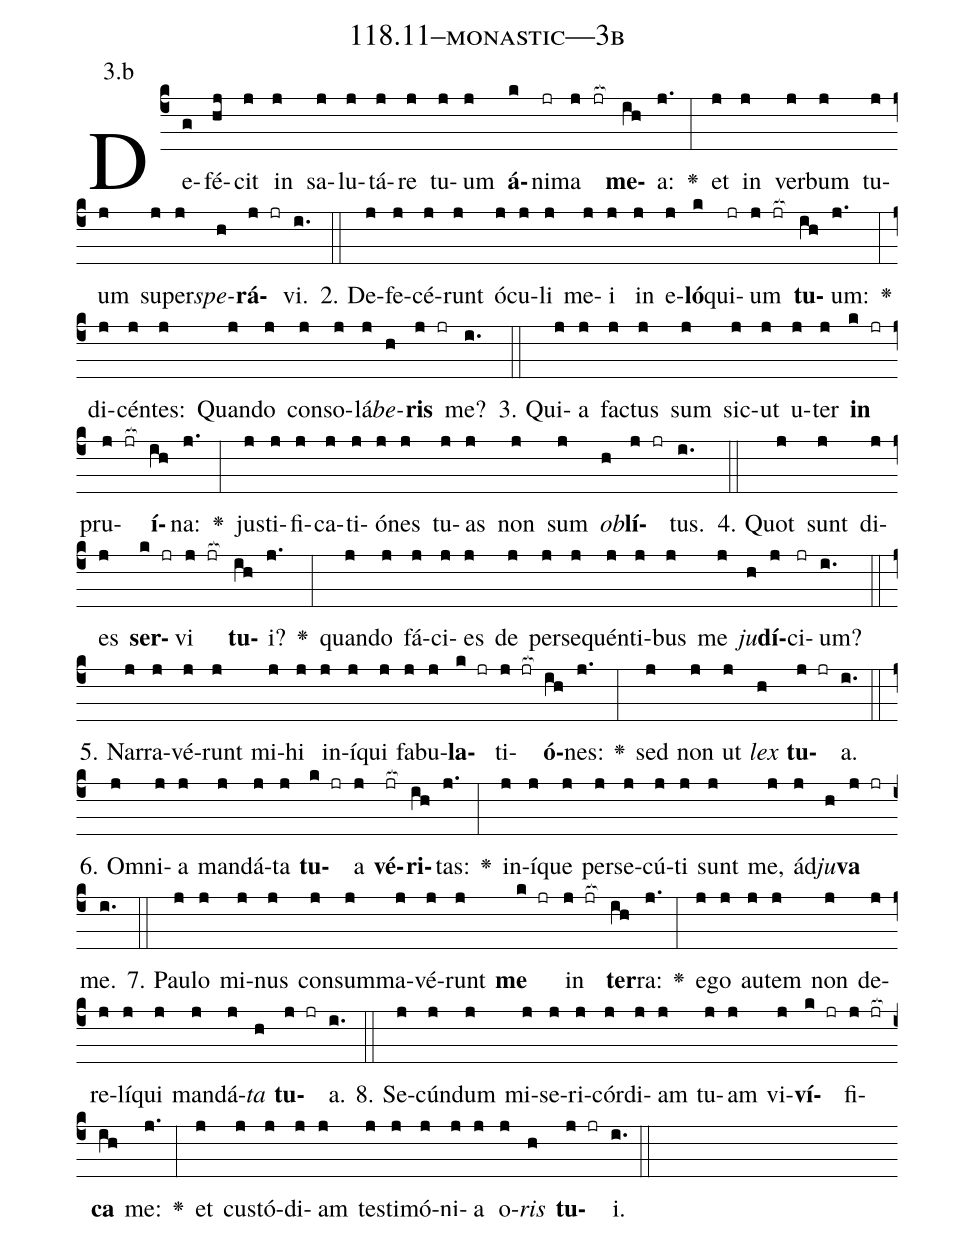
name: 118.11--monastic---3b;
annotation: 3.b;
%%
(c4)De(g)fé(hj)cit(j) in(j) sa(j)lu(j)tá(j)re(j) tu(j)um(j) <b>á</b>(k)ni(jr)ma(j jr[ocb:1{]) <b>me</b>(ih[ocb:0}])a:(j.) <v>\greheightstar</v>(:) et(j) in(j) ver(j)bum(j) tu(j)um(j) su(j)per(j)<i>spe</i>(h)<b>rá</b>(j jr)vi.(i.) (::)
2. De(j)fe(j)cé(j)runt(j) ó(j)cu(j)li(j) me(j)i(j) in(j) e(j)<b>ló</b>(k)qui(jr)um(j jr[ocb:1{]) <b>tu</b>(ih[ocb:0}])um:(j.) <v>\greheightstar</v>(:) di(j)cén(j)tes:(j) Quan(j)do(j) con(j)so(j)lá(j)<i>be</i>(h)<b>ris</b>(j jr) me?(i.) (::)
3. Qui(j)a(j) fac(j)tus(j) sum(j) sic(j)ut(j) u(j)ter(j) <b>in</b>(k jr) pru(j jr[ocb:1{])<b>í</b>(ih[ocb:0}])na:(j.) <v>\greheightstar</v>(:) jus(j)ti(j)fi(j)ca(j)ti(j)ó(j)nes(j) tu(j)as(j) non(j) sum(j) <i>ob</i>(h)<b>lí</b>(j jr)tus.(i.) (::)
4. Quot(j) sunt(j) di(j)es(j) <b>ser</b>(k jr)vi(j jr[ocb:1{]) <b>tu</b>(ih[ocb:0}])i?(j.) <v>\greheightstar</v>(:) quan(j)do(j) fá(j)ci(j)es(j) de(j) per(j)se(j)quén(j)ti(j)bus(j) me(j) <i>ju</i>(h)<b>dí</b>(j)ci(jr)um?(i.) (::)
5. Nar(j)ra(j)vé(j)runt(j) mi(j)hi(j) in(j)í(j)qui(j) fa(j)bu(j)<b>la</b>(k jr)ti(j jr[ocb:1{])<b>ó</b>(ih[ocb:0}])nes:(j.) <v>\greheightstar</v>(:) sed(j) non(j) ut(j) <i>lex</i>(h) <b>tu</b>(j jr)a.(i.) (::)
6. Om(j)ni(j)a(j) man(j)dá(j)ta(j) <b>tu</b>(k jr)a(j) <b>vé</b>(jr[ocb:1{])<b>ri</b>(ih[ocb:0}])tas:(j.) <v>\greheightstar</v>(:) in(j)í(j)que(j) per(j)se(j)cú(j)ti(j) sunt(j) me,(j) ád(j)<i>ju</i>(h)<b>va</b>(j jr) me.(i.) (::)
7. Pau(j)lo(j) mi(j)nus(j) con(j)sum(j)ma(j)vé(j)runt(j) <b>me</b>(k jr) in(j jr[ocb:1{]) <b>ter</b>(ih[ocb:0}])ra:(j.) <v>\greheightstar</v>(:) e(j)go(j) au(j)tem(j) non(j) de(j)re(j)lí(j)qui(j) man(j)dá(j)<i>ta</i>(h) <b>tu</b>(j jr)a.(i.) (::)
8. Se(j)cún(j)dum(j) mi(j)se(j)ri(j)cór(j)di(j)am(j) tu(j)am(j) vi(j)<b>ví</b>(k jr)fi(j jr[ocb:1{])<b>ca</b>(ih[ocb:0}]) me:(j.) <v>\greheightstar</v>(:) et(j) cus(j)tó(j)di(j)am(j) tes(j)ti(j)mó(j)ni(j)a(j) o(j)<i>ris</i>(h) <b>tu</b>(j jr)i.(i.) (::)
